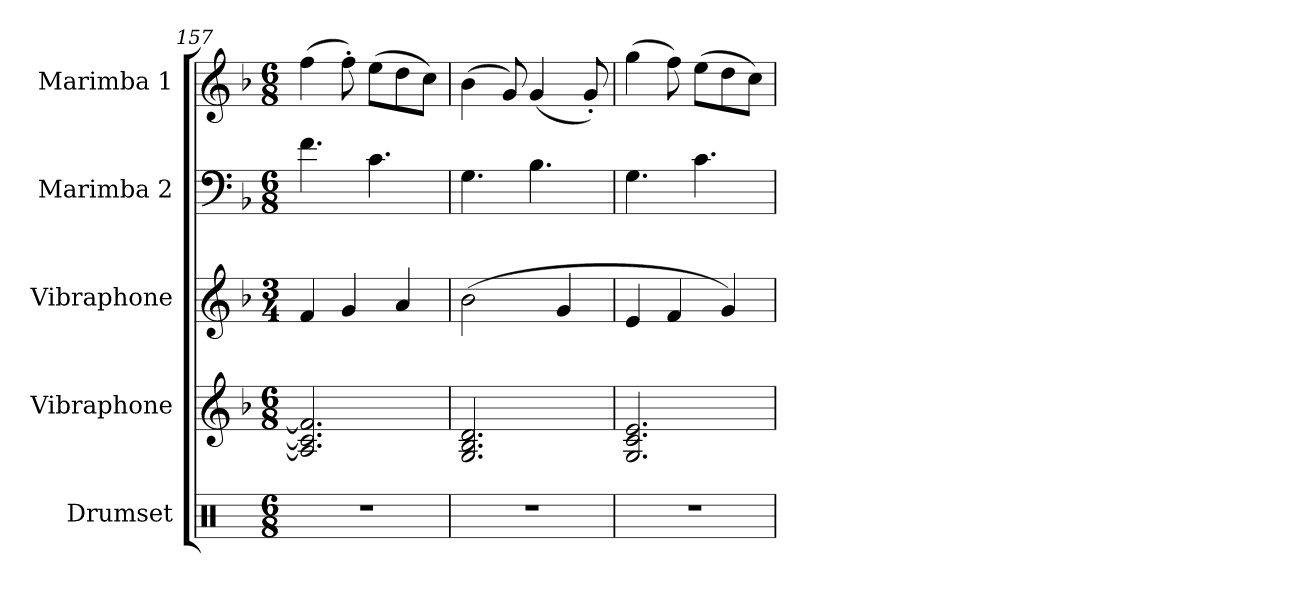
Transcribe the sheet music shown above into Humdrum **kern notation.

**kern	**kern	**kern	**kern	**kern
*part5	*part4	*part3	*part2	*part1
*staff5	*staff4	*staff3	*staff2	*staff1
*I"Drumset	*I"Vibraphone	*I"Vibraphone	*I"Marimba 2	*I"Marimba 1
*I'Drs.	*I'Vib.	*I'Vib.	*I'Mrm. 2	*I'Mrm. 1
*clefX	*clefG2	*clefG2	*clefF4	*clefG2
*k[]	*k[b-]	*k[b-]	*k[b-]	*k[b-]
*M6/8	*M6/8	*M3/4	*M6/8	*M6/8
=157	=157	=157	=157	=157
2.r	2.A/] 2.c/] 2.f/]	4f/	4.f\	(4ff\
.	.	4g/	.	8ff'\)
.	.	.	4.c\	(8ee\L
.	.	4a/	.	8dd\
.	.	.	.	8cc\J)
!!LO:PB:g=z
=158	=158	=158	=158	=158
2.r	2.G/ 2.B-/ 2.d/	(2b-\	4.G\	(4b-\
.	.	.	.	8g/)
.	.	.	4.B-\	(4g/
.	.	4g/	.	.
.	.	.	.	8g'/)
=159	=159	=159	=159	=159
2.r	2.G/ 2.c/ 2.e/	4e/	4.G\	(4gg\
.	.	4f/	.	8ff\)
.	.	.	4.c\	(8ee\L
.	.	4g/)	.	8dd\
.	.	.	.	8cc\J)
=	=	=	=	=
*-	*-	*-	*-	*-
